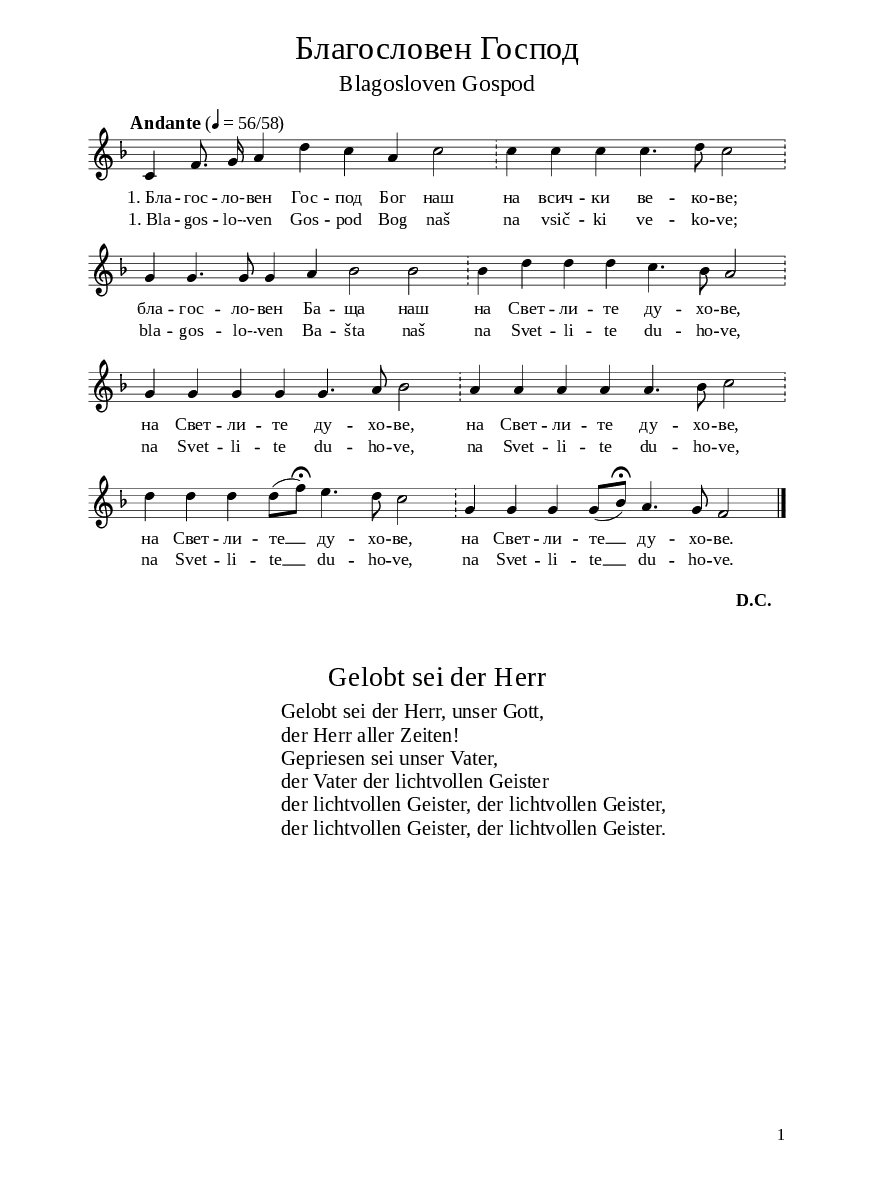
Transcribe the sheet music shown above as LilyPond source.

\version "2.24.4"

% include paper part and global functions
\include "include/globals.ily"

\bookpart {




  \label #'ref040
  \tocItem \markup "Благословен Господ – Blagosloven Gospod"
  \include "include/bookpart-paper.ily"
  \score {
    \include "include/score-layout.ily"

    \new Voice \absolute {
      \clef treble
      \omit Score.TimeSignature
      \cadenzaOn % allows custom bar lines
      \key f \major
      \tempoFunc "Andante" 4 "56/58"
      \autoBeamOff
      c'4 f'8. g'16 a'4 d'' c'' a' c''2 \bar"!" c''4 c'' c'' c''4. d''8 c''2 \bar"!" \break
      g'4 g'4. g'8 g'4 a' bes'2 bes' \bar"!" bes'4 d'' d'' d'' c''4. bes'8 a'2 \bar"!" \break
      g'4 g' g' g' g'4. a'8 bes'2 \bar"!" a'4 a' a' a' a'4. bes'8 c''2 \bar"!" \break
      d''4 d'' d'' d''8 ([f'']) \fermata e''4. d''8 c''2 \bar"!" g'4 g' g' g'8 ([ bes' ]) \fermata a'4. g'8 f'2 \bar "|."
    }
    \addlyrics {
      "1. Бла" -- гос --
      "ло-" -- вен Гос -- под Бог наш на всич -- ки ве
      -- ко -- ве; бла -- гос -- "ло-" -- вен Ба -- ща наш
      на Свет -- ли -- те ду -- хо -- ве, на Свет --
      ли -- те ду -- хо -- ве, на Свет -- ли -- те ду
      -- хо -- ве, на Свет -- ли -- те __ ду -- хо -- ве,
      на Свет -- ли -- те __ ду -- хо -- ве.}


      \addlyrics {
        "1. Bla" -- gos --
        "lo-" -- ven Gos -- pod Bog naš na vsič -- ki ve
        -- ko -- ve; bla -- gos -- "lo-" -- ven Ba -- šta naš
        na Svet -- li -- te du -- ho -- ve, na Svet --
        li -- te du -- ho -- ve, na Svet -- li -- te du
        -- ho -- ve, na Svet -- li -- te __ du -- ho -- ve,
        na Svet -- li -- te __ du -- ho -- ve.}

        \header {
          title = \titleFunc "Благословен Господ" "Blagosloven Gospod"
        }

        \midi{}

      } % score

      \markup \empty-one

      \markup \dc-one "D.C."

      \markup \empty-two

      % include foreign translation(s) of the song
      \version "2.24.4"

\markup \fill-line { \fontsize #deTitleFontSize "Gelobt sei der Herr" }
\markup \null
\markup \null
\markup \abs-fontsize #10 {
  \hspace #25
  \override #`(baseline-skip . ,deCoupletBaselineSkip)

  \column {

    \line { " "Gelobt sei der Herr, unser Gott,}

    \line { " "der Herr aller Zeiten!}

    \line { " "Gepriesen sei unser Vater,}

    \line { " "der Vater der lichtvollen Geister}

    \line { " "der lichtvollen Geister, der lichtvollen Geister,  }
    \line { " "der lichtvollen Geister, der lichtvollen Geister.  }

  }
}




    } % bookpart
